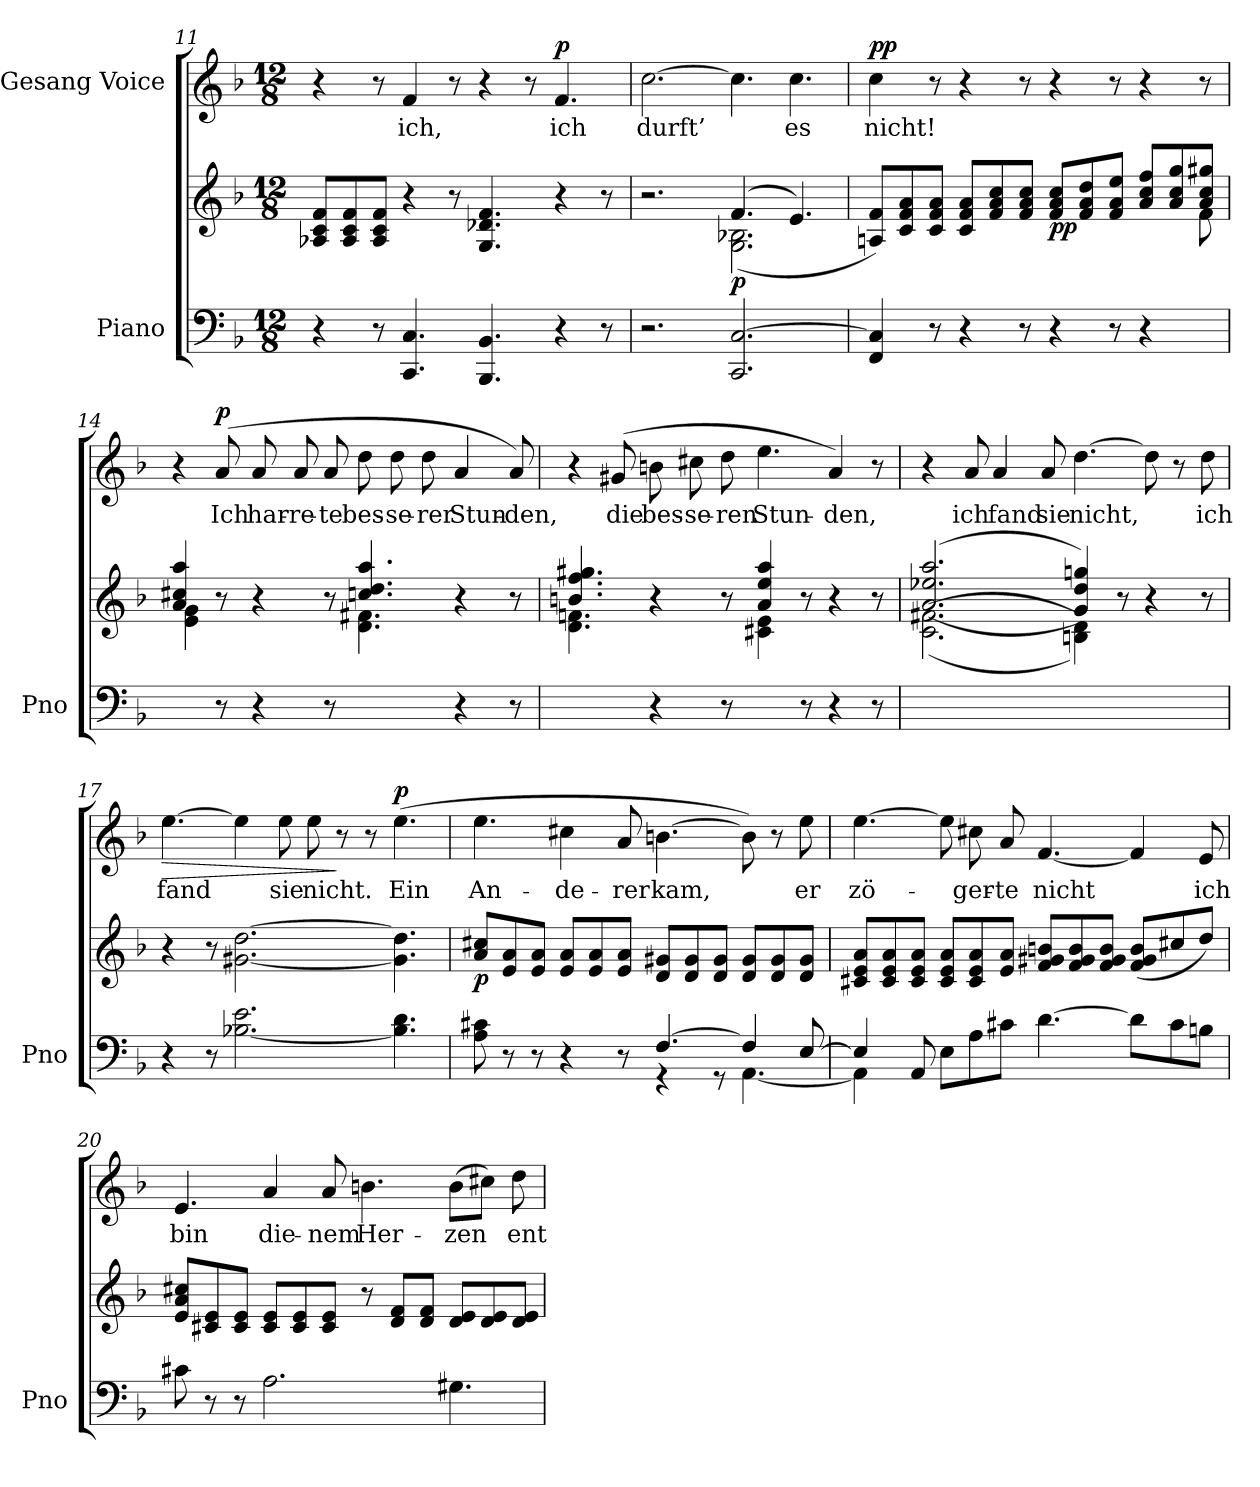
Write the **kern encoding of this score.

**kern	**kern	**dynam	**kern	**text	**dynam
*part2	*part2	*part2	*part1	*part1	*part1
*staff3	*staff2	*staff2/3	*staff1	*staff1	*staff1
*I"Piano	*	*	*I"Gesang Voice	*	*
*I'Pno	*	*	*	*	*
*clefF4	*clefG2	*	*clefG2	*	*
*k[b-]	*k[b-]	*	*k[b-]	*	*
*M12/8	*M12/8	*	*M12/8	*	*
=11	=11	=11	=11	=11	=11
4r	8A-X/ 8c/ 8f/L	.	4r	.	.
.	8A-/ 8c/ 8f/	.	.	.	.
8r	8A-/ 8c/ 8f/J	.	8r	.	.
!	!	!	!	!LO:LY:b	!
4.CC/ 4.C/	4r	.	4f/	ich,	.
.	8r	.	8r	.	.
4.BBB-/ 4.BB-/	4.G/ 4.d-X/ 4.f/	.	4r	.	.
.	.	.	8r	.	.
!	!	!	!	!LO:LY:b	!LO:DY:a
4r	4r	.	4.f/	ich	p
8r	8r	.	.	.	.
=12	=12	=12	=12	=12	=12
*	*^	*	*	*	*
!	!	!	!	!	!LO:LY:b	!
2.r	2.r	2.ryy	.	[2.cc\	durft’	.
!	!	!	!LO:DY:b	!	!	!
2.CC/ [2.C/	(>4.f/	(<2.G\ 2.B-X\	p	4.cc\]	.	.
!	!	!	!	!	!LO:LY:b	!
.	4.e/)	.	.	4.cc\	es	.
=13	=13	=13	=13	=13	=13	=13
!	!	!	!	!	!LO:LY:b	!LO:DY:a
4FF/ 4C/]	8An/ 8f/L)	4.ryy	.	4cc\	nicht!	pp
.	8c/ 8f/ 8a/	.	.	.	.	.
8r	8c/ 8f/ 8a/J	.	.	8r	.	.
*	*v	*v	*	*	*	*
4r	8c/ 8f/ 8a/L	.	4r	.	.
.	8f/ 8a/ 8cc/	.	.	.	.
8r	8f/ 8a/ 8cc/J	.	8r	.	.
!	!	!LO:DY:b	!	!	!
4r	8f/ 8a/ 8cc/L	pp	4r	.	.
.	8f/ 8a/ 8dd/	.	.	.	.
8r	8f/ 8a/ 8ee/J	.	8r	.	.
4r	8a/ 8cc/ 8ff/L	.	4r	.	.
.	8a/ 8cc/ 8gg/	.	.	.	.
*	*^	*	*	*	*
8ryy	8a/ 8cc/ 8gg#X/J	8f\	.	8r	.	.
!!LO:PB:g=z
=14	=14	=14	=14	=14	=14	=14
4ryy	4a/ 4cc#X/ 4aa/	4e\ 4g\	.	4r	.	.
!	!	!	!	!	!LO:LY:b	!LO:DY:a
8r	8r	2ryy	.	(>8a/	Ich	p
!	!	!	!	!	!LO:LY:b	!
4r	4r	.	.	8a/	har-	.
!	!	!	!	!	!LO:LY:b	!
.	.	.	.	8a/	-re-	.
!	!	!	!	!	!LO:LY:b	!
8r	8r	.	.	8a/	-te	.
!	!	!	!	!	!LO:LY:b	!
4.ryy	4.ccn/ 4.dd/ 4.aa/	4.d\ 4.f#X\	.	8dd\	bes-	.
!	!	!	!	!	!LO:LY:b	!
.	.	.	.	8dd\	-se-	.
!	!	!	!	!	!LO:LY:b	!
.	.	.	.	8dd\	-rer	.
!	!	!	!	!	!LO:LY:b	!
4r	4r	4.ryy	.	4a/	Stun-	.
!	!	!	!	!	!LO:LY:b	!
8r	8r	.	.	8a/)	-den,	.
=15	=15	=15	=15	=15	=15	=15
4.ryy	4.bn/ 4.ff/ 4.gg#X/	4.d\ 4.fn\	.	4r	.	.
!	!	!	!	!	!LO:LY:b	!
.	.	.	.	(>8g#X/	die	.
!	!	!	!	!	!LO:LY:b	!
4r	4r	4.ryy	.	8bn\	bes-	.
!	!	!	!	!	!LO:LY:b	!
.	.	.	.	8cc#X\	-se-	.
!	!	!	!	!	!LO:LY:b	!
8r	8r	.	.	8dd\	-ren	.
!	!	!	!	!	!LO:LY:b	!
4ryy	4a/ 4ee/ 4aa/	4c#X\ 4e\	.	4.ee\	Stun-	.
8r	8r	2ryy	.	.	.	.
!	!	!	!	!	!LO:LY:b	!
4r	4r	.	.	4a/)	-den,	.
8r	8r	.	.	8r	.	.
=16	=16	=16	=16	=16	=16	=16
1ryy	(>(>2.a/ 2.ee-X/ 2.aa/	(<(<2.c\ 2.f#X\	.	4r	.	.
!	!	!	!	!	!LO:LY:b	!
.	.	.	.	8a/	ich	.
!	!	!	!	!	!LO:LY:b	!
.	.	.	.	4a/	fand	.
!	!	!	!	!	!LO:LY:b	!
.	.	.	.	8a/	sie	.
!	!	!	!	!	!LO:LY:b	!
.	4g/ 4dd/ 4ggn/))	4Bn\ 4d\))	.	[4.dd\	nicht,	.
8ryy	8r	2ryy	.	.	.	.
4ryy	4r	.	.	8dd\]	.	.
.	.	.	.	8r	.	.
!	!	!	!	!	!LO:LY:b	!
8ryy	8r	.	.	8dd\	ich	.
*	*v	*v	*	*	*	*
!!LO:LB:g=z
=17	=17	=17	=17	=17	=17
!	!	!	!	!LO:LY:b	!LO:HP:b
4r	4r	.	[4.ee\	fand	>
8r	8r	.	.	.	.
[2.B-X\ 2.e\	[2.g#X\ [2.dd\	.	4ee\]	.	.
!	!	!	!	!LO:LY:b	!
.	.	.	8ee\	sie	.
!	!	!	!	!LO:LY:b	!
.	.	.	8ee\	nicht.	.
.	.	.	8r	.	]
.	.	.	8r	.	.
!	!	!	!	!LO:LY:b	!LO:DY:a
4.B-\] 4.d\	4.g#\] 4.dd\]	.	(>4.ee\	Ein	p
=18	=18	=18	=18	=18	=18
*^	*	*	*	*	*
!	!	!	!LO:DY:b	!	!LO:LY:b	!
8A\ 8c#X\	4ryy	8a/ 8cc#X/L	p	4.ee\	An-	.
8r	.	8e/ 8a/	.	.	.	.
8r	8ryy	8e/ 8a/J	.	.	.	.
!	!	!	!	!	!LO:LY:b	!
4r	4ryy	8e/ 8a/L	.	4cc#X\	-de-	.
.	.	8e/ 8a/	.	.	.	.
!	!	!	!	!	!LO:LY:b	!
8r	8ryy	8e/ 8a/J	.	8a/	-rer	.
!	!	!	!	!	!LO:LY:b	!
[4.F/	4r	8d/ 8g#X/L	.	[4.bn\	kam,	.
.	.	8d/ 8g#/	.	.	.	.
.	8r	8d/ 8g#/J	.	.	.	.
4F/]	[4.AA\	8d/ 8g#/L	.	8b\])	.	.
.	.	8d/ 8g#/	.	8r	.	.
!	!	!	!	!	!LO:LY:b	!
[8E/	.	8d/ 8g#/J	.	8ee\	er	.
=19	=19	=19	=19	=19	=19	=19
!	!	!	!	!	!LO:LY:b	!
4E/]	4AA\]	8c#X/ 8e/ 8a/L	.	[4.ee\	zö-	.
.	.	8c#/ 8e/ 8a/	.	.	.	.
8AA/	8ryy	8c#/ 8e/ 8a/J	.	.	.	.
8E\L	4ryy	8c#/ 8e/ 8a/L	.	8ee\]	.	.
!	!	!	!	!	!LO:LY:b	!
8A\	.	8c#/ 8e/ 8a/	.	8cc#X\	-ger-	.
!	!	!	!	!	!LO:LY:b	!
8c#X\J	8ryy	8e/ 8a/J	.	8a/	-te	.
!	!	!	!	!	!LO:LY:b	!
[4.d\	4ryy	8f/ 8g#X/ 8bn/L	.	[4.f/	nicht	.
.	.	8f/ 8g#/ 8b/	.	.	.	.
.	8ryy	8f/ 8g#/ 8b/J	.	.	.	.
8d\L]	4ryy	(<8f/ 8g#/ 8b/L	.	4f/]	.	.
8c#\	.	8cc#X/	.	.	.	.
!	!	!	!	!	!LO:LY:b	!
8Bn\J	8ryy	8dd/J)	.	8e/	ich	.
!!LO:LB:g=z
=20	=20	=20	=20	=20	=20	=20
!	!	!	!	!	!LO:LY:b	!
*v	*v	*	*	*	*	*
8c#X\	8e/ 8a/ 8cc#X/L	.	4.e/	bin	.
8r	8c#X/ 8e/	.	.	.	.
8r	8c#/ 8e/J	.	.	.	.
!	!	!	!	!LO:LY:b	!
2.A\	8c#/ 8e/L	.	4a/	die-	.
.	8c#/ 8e/	.	.	.	.
!	!	!	!	!LO:LY:b	!
.	8c#/ 8e/J	.	8a/	-nem	.
!	!	!	!	!LO:LY:b	!
.	8r	.	4.bn\	Her-	.
.	8d/ 8f/L	.	.	.	.
.	8d/ 8f/J	.	.	.	.
!	!	!	!	!LO:LY:b	!
4.G#X\	8d/ 8e/L	.	(>8b\L	-zen	.
.	8d/ 8e/	.	8cc#X\J)	.	.
!	!	!	!	!LO:LY:b	!
.	8d/ 8e/J	.	8dd\	ent-	.
=	=	=	=	=	=
*-	*-	*-	*-	*-	*-
